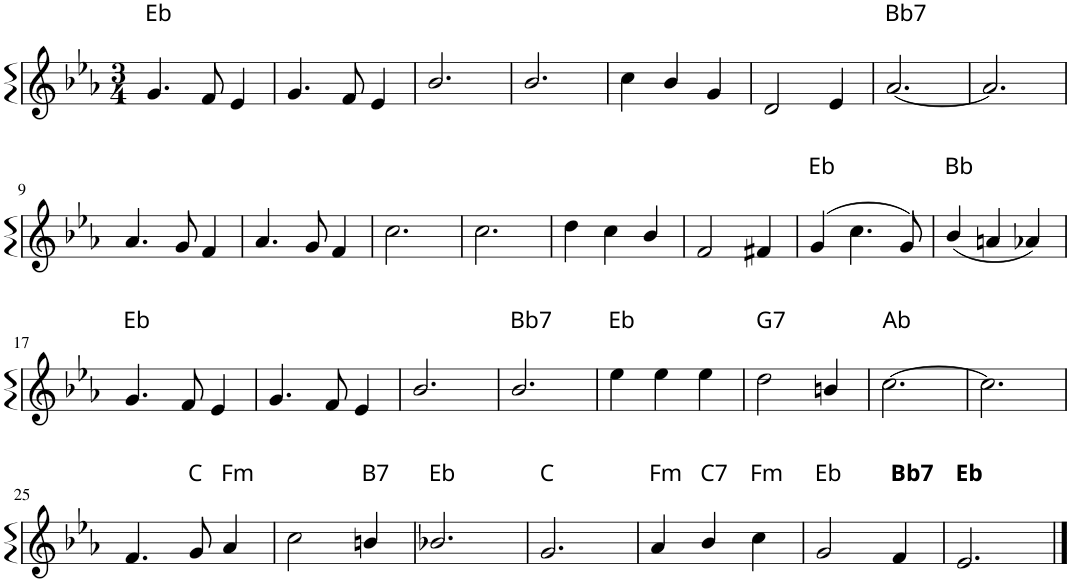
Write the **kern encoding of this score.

**kern
*part1
*staff1
*I"Voice
*I'Voice
*clefG2
*k[b-e-a-]
*E-:
*M3/4
=1
!LO:TX:a:t=Eb
4.g/
8f/
4e-/
=2
4.g/
8f/
4e-/
=3
2.b-/
=4
2.b-/
=5
4cc\
4b-/
4g/
=6
2d/
4e-/
=7
!LO:TX:a:t=Bb7
[2.a-/
=8
2.a-/]
!!LO:LB:g=z
=9
4.a-/
8g/
4f/
=10
4.a-/
8g/
4f/
=11
2.cc\
=12
2.cc\
=13
4dd\
4cc\
4b-/
=14
2f/
4f#X/
=15
!LO:TX:a:t=Eb
(4g/
4.cc\
8g/)
=16
!LO:TX:a:t=Bb
(4b-/
4an/
4a-X/)
!!LO:LB:g=z
=17
!LO:TX:a:t=Eb
4.g/
8f/
4e-/
=18
4.g/
8f/
4e-/
=19
2.b-/
=20
!LO:TX:a:t=Bb7
2.b-/
=21
!LO:TX:a:t=Eb
4ee-\
4ee-\
4ee-\
=22
!LO:TX:a:t=G7
2dd\
4bn/
=23
!LO:TX:a:t=Ab
[2.cc\
=24
2.cc\]
!!LO:LB:g=z
=25
4.f/
!LO:TX:a:t=C
8g/
!LO:TX:a:t=Fm
4a-/
=26
2cc\
!LO:TX:a:t=B7
4bn/
=27
!LO:TX:a:t=Eb
2.b-X/
=28
!LO:TX:a:t=C
2.g/
=29
!LO:TX:a:t=Fm
4a-/
!LO:TX:a:t=C7
4b-/
!LO:TX:a:t=Fm
4cc\
=30
!LO:TX:a:t=Eb
2g/
!LO:TX:a:B:t=Bb7
4f/
=31
!LO:TX:a:B:t=Eb
2.e-/
==
*-
